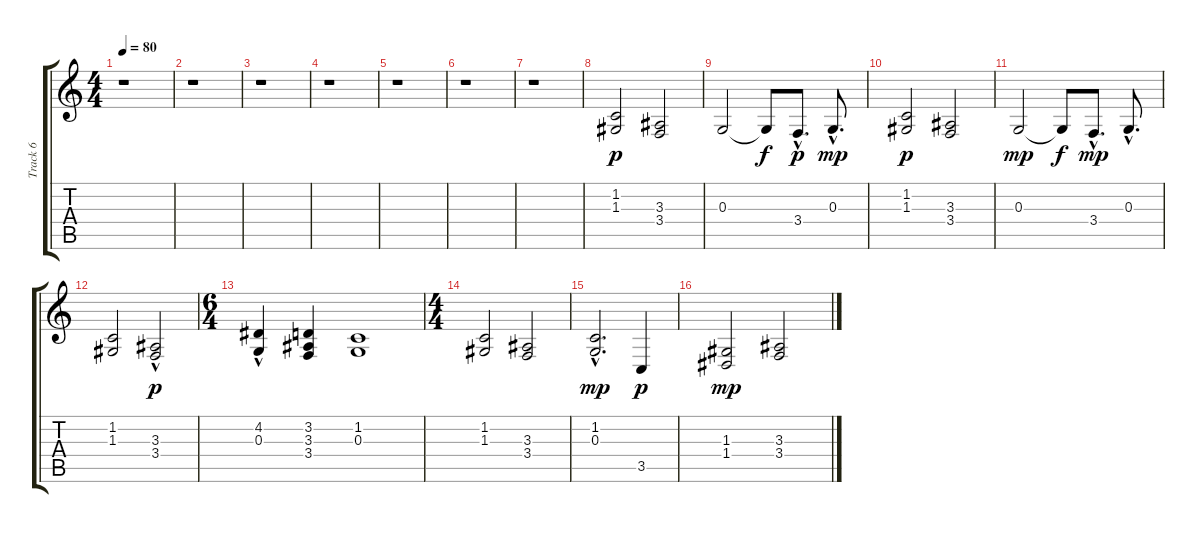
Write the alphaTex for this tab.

\track ("Track 6" "Track 6") {instrument stringensemble2}
\staff {score tabs}
\tuning (E4 B3 G3 D3 A2 E2) {hide}
\ts (4 4)
\tempo 80
\clef g2
\ks c
r.1{dy f} |
r.1 |
r.1 |
r.1 |
r.1 |
r.1 |
r.1 |
(1.2 1.3).2{dy p} (3.3 3.4).2 |
0.3.2 0.3{t}.8{dy f} 3.4{hac}.8{d dy p} 0.3{hac}.8{d dy mp} |
(1.2 1.3).2{dy p} (3.3 3.4).2 |
0.3.2{dy mp} 0.3{t}.8{dy f} 3.4{hac}.8{d dy mp} 0.3{hac}.8{d} |
(1.2 1.3).2 (3.3 3.4{hac}).2{dy p} |
\ts (6 4)
(4.2 0.3{hac}).4 (3.2 3.3 3.4).4 (1.2 0.3).1 |
\ts (4 4)
(1.2 1.3).2 (3.3 3.4).2 |
(1.2{hac} 0.3).2{d dy mp} 3.5.4{dy p} |
(1.3 1.4).2{dy mp} (3.3 3.4).2
